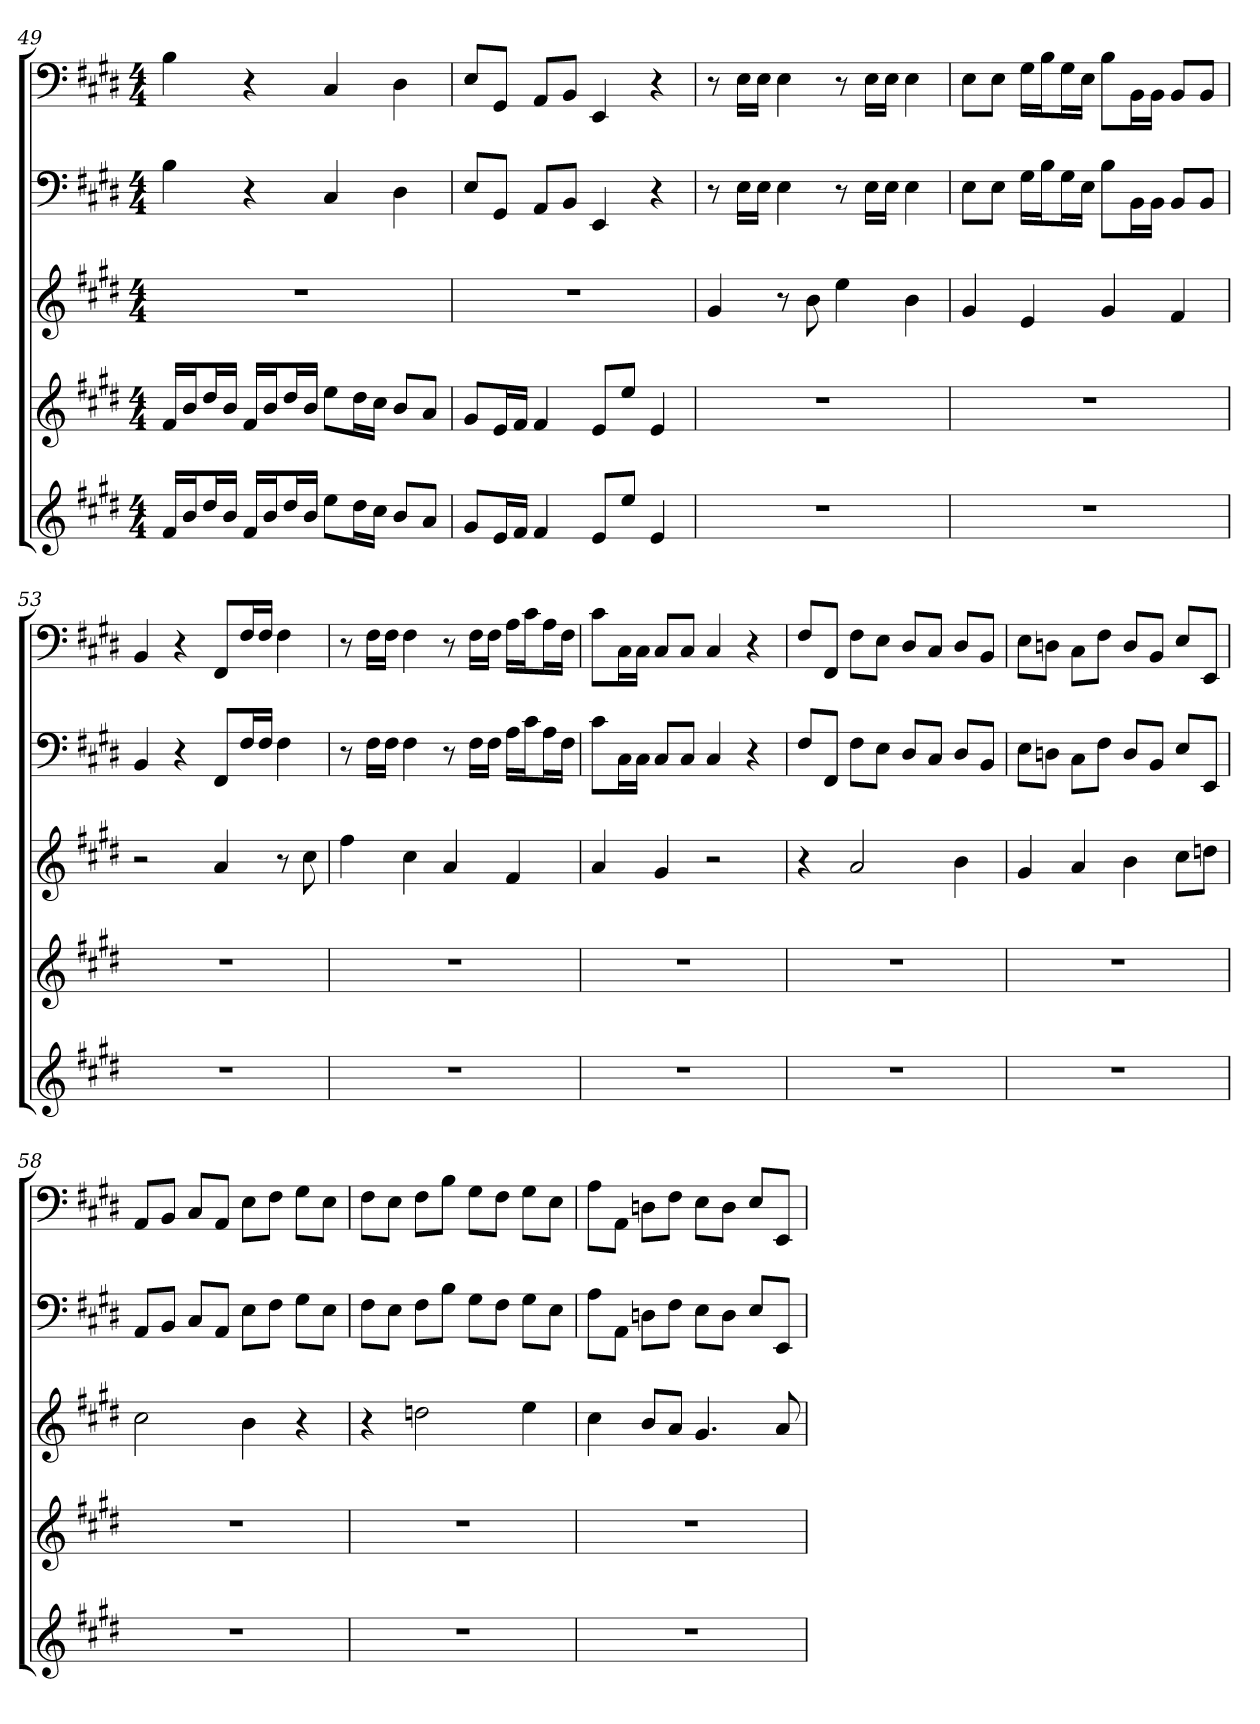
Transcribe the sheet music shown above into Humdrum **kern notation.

**kern	**kern	**kern	**kern	**kern
*part5	*part4	*part3	*part2	*part1
*staff5	*staff4	*staff3	*staff2	*staff1
*	*	*	*clefF4	*clefF4
*k[f#c#g#d#]	*k[f#c#g#d#]	*k[f#c#g#d#]	*k[f#c#g#d#]	*k[f#c#g#d#]
*E:	*E:	*E:	*E:	*E:
*M4/4	*M4/4	*M4/4	*M4/4	*M4/4
=49	=49	=49	=49	=49
16f#LL	16f#LL	1r	4B	4B
16bJ	16bJ	.	.	.
16dd#L	16dd#L	.	.	.
16bJJ	16bJJ	.	.	.
16f#LL	16f#LL	.	4r	4r
16bJ	16bJ	.	.	.
16dd#L	16dd#L	.	.	.
16bJJ	16bJJ	.	.	.
8eeL	8eeL	.	4C#	4C#
16dd#L	16dd#L	.	.	.
16cc#JJ	16cc#JJ	.	.	.
8bL	8bL	.	4D#	4D#
8aJ	8aJ	.	.	.
=50	=50	=50	=50	=50
8g#L	8g#L	1r	8E/L	8E/L
16eL	16eL	.	8GG#/J	8GG#/J
16f#JJ	16f#JJ	.	.	.
4f#	4f#	.	8AA/L	8AA/L
.	.	.	8BB/J	8BB/J
8eL	8eL	.	4EE	4EE
8eeJ	8eeJ	.	.	.
4e	4e	.	4r	4r
=51	=51	=51	=51	=51
1r	1r	4g#	8r	8r
.	.	.	16E\LL	16E\LL
.	.	.	16E\JJ	16E\JJ
.	.	8r	4E	4E
.	.	8b	.	.
.	.	4ee	8r	8r
.	.	.	16E\LL	16E\LL
.	.	.	16E\JJ	16E\JJ
.	.	4b	4E	4E
=52	=52	=52	=52	=52
1r	1r	4g#	8E\L	8E\L
.	.	.	8E\J	8E\J
.	.	4e	16G#\LL	16G#\LL
.	.	.	16B\J	16B\J
.	.	.	16G#\L	16G#\L
.	.	.	16E\JJ	16E\JJ
.	.	4g#	8B\L	8B\L
.	.	.	16BB\L	16BB\L
.	.	.	16BB\JJ	16BB\JJ
.	.	4f#	8BB/L	8BB/L
.	.	.	8BB/J	8BB/J
=53	=53	=53	=53	=53
1r	1r	2r	4BB	4BB
.	.	.	4r	4r
.	.	4a	8FF#/L	8FF#/L
.	.	.	16F#/L	16F#/L
.	.	.	16F#/JJ	16F#/JJ
.	.	8r	4F#	4F#
.	.	8cc#	.	.
=54	=54	=54	=54	=54
1r	1r	4ff#	8r	8r
.	.	.	16F#\LL	16F#\LL
.	.	.	16F#\JJ	16F#\JJ
.	.	4cc#	4F#	4F#
.	.	4a	8r	8r
.	.	.	16F#\LL	16F#\LL
.	.	.	16F#\JJ	16F#\JJ
.	.	4f#	16A\LL	16A\LL
.	.	.	16c#\J	16c#\J
.	.	.	16A\L	16A\L
.	.	.	16F#\JJ	16F#\JJ
=55	=55	=55	=55	=55
1r	1r	4a	8c#\L	8c#\L
.	.	.	16C#\L	16C#\L
.	.	.	16C#\JJ	16C#\JJ
.	.	4g#	8C#/L	8C#/L
.	.	.	8C#/J	8C#/J
.	.	2r	4C#	4C#
.	.	.	4r	4r
=56	=56	=56	=56	=56
1r	1r	4r	8F#/L	8F#/L
.	.	.	8FF#/J	8FF#/J
.	.	2a	8F#\L	8F#\L
.	.	.	8E\J	8E\J
.	.	.	8D#/L	8D#/L
.	.	.	8C#/J	8C#/J
.	.	4b	8D#/L	8D#/L
.	.	.	8BB/J	8BB/J
=57	=57	=57	=57	=57
1r	1r	4g#	8E\L	8E\L
.	.	.	8Dn\J	8Dn\J
.	.	4a	8C#\L	8C#\L
.	.	.	8F#\J	8F#\J
.	.	4b	8D/L	8D/L
.	.	.	8BB/J	8BB/J
.	.	8cc#L	8E/L	8E/L
.	.	8ddnJ	8EE/J	8EE/J
=58	=58	=58	=58	=58
1r	1r	2cc#	8AA/L	8AA/L
.	.	.	8BB/J	8BB/J
.	.	.	8C#/L	8C#/L
.	.	.	8AA/J	8AA/J
.	.	4b	8E\L	8E\L
.	.	.	8F#\J	8F#\J
.	.	4r	8G#\L	8G#\L
.	.	.	8E\J	8E\J
=59	=59	=59	=59	=59
1r	1r	4r	8F#\L	8F#\L
.	.	.	8E\J	8E\J
.	.	2ddn	8F#\L	8F#\L
.	.	.	8B\J	8B\J
.	.	.	8G#\L	8G#\L
.	.	.	8F#\J	8F#\J
.	.	4ee	8G#\L	8G#\L
.	.	.	8E\J	8E\J
=60	=60	=60	=60	=60
1r	1r	4cc#	8A\L	8A\L
.	.	.	8AA\J	8AA\J
.	.	8bL	8Dn\L	8Dn\L
.	.	8aJ	8F#\J	8F#\J
.	.	4.g#	8E\L	8E\L
.	.	.	8D\J	8D\J
.	.	.	8E/L	8E/L
.	.	8a	8EE/J	8EE/J
=	=	=	=	=
*-	*-	*-	*-	*-
